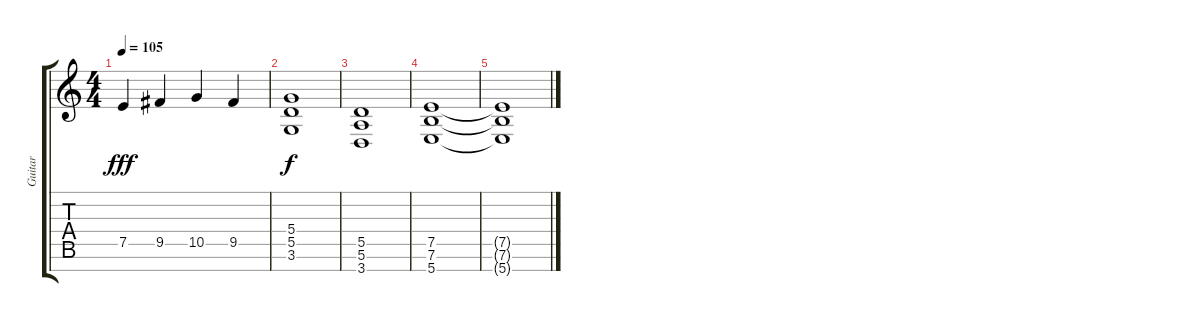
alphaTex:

\track ("Guitar" "Guitar") {instrument distortionguitar}
\staff {score tabs}
\tuning (E4 B3 G3 D3 A2 E2 B1) {hide}
\ts (4 4)
\tempo 105
\clef g2
\ks c
7.5.4{dy fff} 9.5.4 10.5.4 9.5.4 |
(5.4 5.5 3.6).1{dy f} |
(5.5 5.6 3.7).1 |
(7.5 7.6 5.7).1 |
(7.5{t} 7.6{t} 5.7{t}).1
